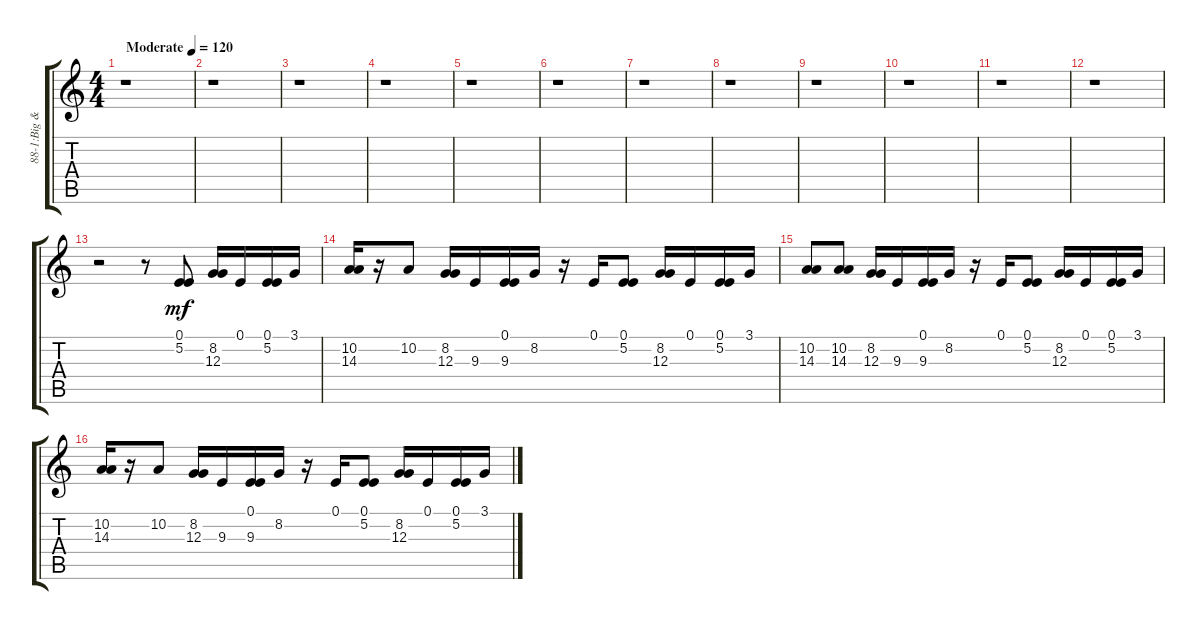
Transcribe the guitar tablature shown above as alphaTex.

\track ("88-1:Big & Raw" "88-1:Big &") {instrument lead8bassandlead}
\staff {score tabs}
\tuning (E4 B3 G3 D3 A2 E2) {hide}
\ts (4 4)
\tempo (120 "Moderate")
\clef g2
\ks c
r.1{dy mf instrument lead8bassandlead} |
r.1 |
r.1 |
r.1 |
r.1 |
r.1 |
r.1 |
r.1 |
r.1 |
r.1 |
r.1 |
r.1 |
r.2 r.8 (0.1 5.2).8 (8.2 12.3).16 0.1.16 (0.1 5.2).16 3.1.16 |
(10.2 14.3).16 r.16 10.2.8 (8.2 12.3).16 9.3.16 (0.1 9.3).16 8.2.16 r.16 0.1.16 (0.1 5.2).8 (8.2 12.3).16 0.1.16 (0.1 5.2).16 3.1.16 |
(10.2 14.3).8 (10.2 14.3).8 (8.2 12.3).16 9.3.16 (0.1 9.3).16 8.2.16 r.16 0.1.16 (0.1 5.2).8 (8.2 12.3).16 0.1.16 (0.1 5.2).16 3.1.16 |
(10.2 14.3).16 r.16 10.2.8 (8.2 12.3).16 9.3.16 (0.1 9.3).16 8.2.16 r.16 0.1.16 (0.1 5.2).8 (8.2 12.3).16 0.1.16 (0.1 5.2).16 3.1.16
